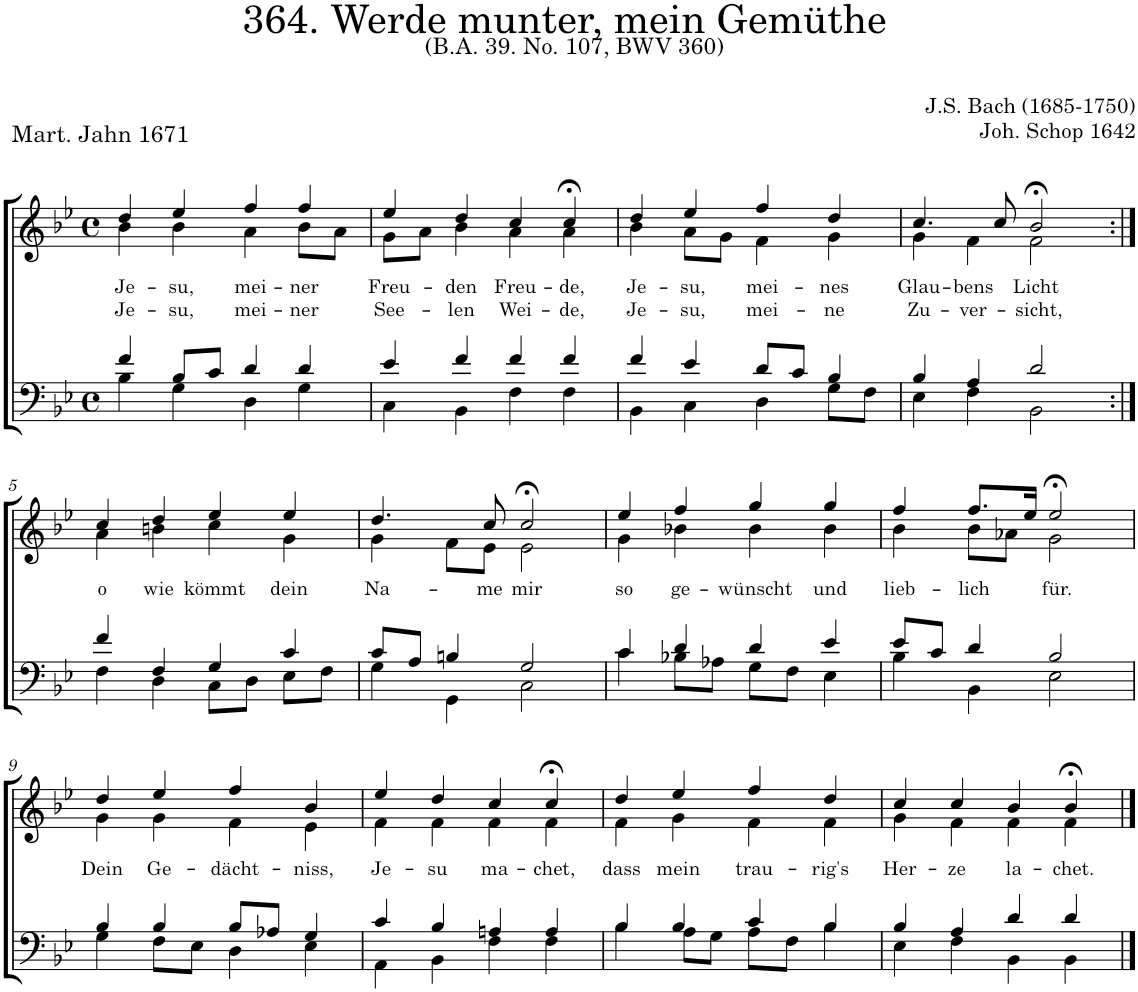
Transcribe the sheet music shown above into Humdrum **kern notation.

**kern	**kern	**text	**text
*part2	*part1	*part1	*part1
*staff2	*staff1	*staff1	*staff1
*I"Tenor/Bass	*I"Soprano/Alto	*	*
*clefF4	*clefG2	*	*
*k[b-e-]	*k[b-e-]	*	*
*M4/4	*M4/4	*	*
*met(c)	*met(c)	*	*
=1	=1	=1	=1
*^	*	*	*
!	!	!	!LO:LY:b	!LO:LY:b
*	*	*^	*	*
4f/	4B-\	4dd/	4b-\	Je-	Je-
!	!	!	!	!LO:LY:b	!LO:LY:b
8B-/L	4G\	4ee-/	4b-\	-su,	-su,
8c/J	.	.	.	.	.
!	!	!	!	!LO:LY:b	!LO:LY:b
4d/	4D\	4ff/	4a\	mei-	mei-
!	!	!	!	!LO:LY:b	!LO:LY:b
4d/	4G\	4ff/	8b-\L	-ner	-ner
.	.	.	8a\J	.	.
=2	=2	=2	=2	=2	=2
!	!	!	!	!LO:LY:b	!LO:LY:b
4e-/	4C\	4ee-/	8g\L	Freu-	See-
.	.	.	8a\J	.	.
!	!	!	!	!LO:LY:b	!LO:LY:b
4f/	4BB-\	4dd/	4b-\	-den	-len
!	!	!	!	!LO:LY:b	!LO:LY:b
4f/	4F\	4cc/	4a\	Freu-	Wei-
!	!	!	!	!LO:LY:b	!LO:LY:b
4f/	4F\	4cc;<,/	4a\	-de,	-de,
=3	=3	=3	=3	=3	=3
!	!	!	!	!LO:LY:b	!LO:LY:b
4f/	4BB-\	4dd/	4b-\	Je-	Je-
!	!	!	!	!LO:LY:b	!LO:LY:b
4e-/	4C\	4ee-/	8a\L	-su,	-su,
.	.	.	8g\J	.	.
!	!	!	!	!LO:LY:b	!LO:LY:b
8d/L	4D\	4ff/	4f\	mei-	mei-
8c/J	.	.	.	.	.
!	!	!	!	!LO:LY:b	!LO:LY:b
4B-/	8G\L	4dd/	4g\	-nes	-ne
.	8F\J	.	.	.	.
=4	=4	=4	=4	=4	=4
!	!	!	!	!LO:LY:b	!LO:LY:b
4B-/	4E-\	4.cc/	4g\	Glau-	Zu-
!	!	!	!	!LO:LY:b	!LO:LY:b
4A/	4F\	.	4f\	bens	ver-
.	.	8cc/	.	.	.
!	!	!	!	!LO:LY:b	!
!	!	!	!	!	!LO:LY:b
2d/	2BB-\	2b-;<,/	2f\	.	-sicht,
!!LO:LB:g=z	!!
=5:|!	=5:|!	=5:|!	=5:|!	=5:|!	=5:|!
!	!	!	!	!LO:LY:b	!
4f/	4F\	4cc/	4a\	o	.
!	!	!	!	!LO:LY:b	!
4F/	4D\	4dd/	4bn\	wie	.
!	!	!	!	!LO:LY:b	!
4G/	8C\L	4ee-/	4cc\	kömmt	.
.	8D\J	.	.	.	.
!	!	!	!	!LO:LY:b	!
4c/	8E-\L	4ee-/	4g\	dein	.
.	8F\J	.	.	.	.
=6	=6	=6	=6	=6	=6
!	!	!	!	!LO:LY:b	!
8c/L	4G\	4.dd/	4g\	Na-	.
8A/J	.	.	.	.	.
4Bn/	4GG\	.	8f\L	.	.
!	!	!	!	!LO:LY:b	!
.	.	8cc/	8e-\J	-me	.
!	!	!	!	!LO:LY:b	!
2G/	2C\	2cc;<,/	2e-\	mir	.
=7	=7	=7	=7	=7	=7
!	!	!	!	!LO:LY:b	!
4c/	4c\	4ee-/	4g\	so	.
!	!	!	!	!LO:LY:b	!
4d/	8B-X\L	4ff/	4b-X\	ge-	.
.	8A-X\J	.	.	.	.
!	!	!	!	!LO:LY:b	!
4d/	8G\L	4gg/	4b-\	-wünscht	.
.	8F\J	.	.	.	.
!	!	!	!	!LO:LY:b	!
4e-/	4E-\	4gg/	4b-\	und	.
=8	=8	=8	=8	=8	=8
!	!	!	!	!LO:LY:b	!
8e-/L	4B-\	4ff/	4b-\	lieb-	.
8c/J	.	.	.	.	.
!	!	!	!	!LO:LY:b	!
4d/	4BB-\	8.ff/L	8b-\L	-lich	.
.	.	.	8a-X\J	.	.
.	.	16ee-/Jk	.	.	.
!	!	!	!	!LO:LY:b	!
2B-/	2E-\	2ee-;<,/	2g\	für.	.
!!LO:LB:g=z	!!
=9	=9	=9	=9	=9	=9
!	!	!	!	!LO:LY:b	!
4B-/	4G\	4dd/	4g\	Dein	.
!	!	!	!	!LO:LY:b	!
4B-/	8F\L	4ee-/	4g\	Ge-	.
.	8E-\J	.	.	.	.
!	!	!	!	!LO:LY:b	!
8B-/L	4D\	4ff/	4f\	-dächt-	.
8A-X/J	.	.	.	.	.
!	!	!	!	!LO:LY:b	!
4G/	4E-\	4b-/	4e-\	-niss,	.
=10	=10	=10	=10	=10	=10
!	!	!	!	!LO:LY:b	!
4c/	4AA\	4ee-/	4f\	Je-	.
!	!	!	!	!LO:LY:b	!
4B-/	4BB-\	4dd/	4f\	-su	.
!	!	!	!	!LO:LY:b	!
4An/	4F\	4cc/	4f\	ma-	.
!	!	!	!	!LO:LY:b	!
4A/	4F\	4cc;<,/	4f\	-chet,	.
=11	=11	=11	=11	=11	=11
!	!	!	!	!LO:LY:b	!
4B-/	4B-\	4dd/	4f\	dass	.
!	!	!	!	!LO:LY:b	!
4B-/	8A\L	4ee-/	4g\	mein	.
.	8G\J	.	.	.	.
!	!	!	!	!LO:LY:b	!
4c/	8A\L	4ff/	4f\	trau-	.
.	8F\J	.	.	.	.
!	!	!	!	!LO:LY:b	!
4B-/	4B-\	4dd/	4f\	-rig's	.
=12	=12	=12	=12	=12	=12
!	!	!	!	!LO:LY:b	!
4B-/	4E-\	4cc/	4g\	Her-	.
!	!	!	!	!LO:LY:b	!
4A/	4F\	4cc/	4f\	-ze	.
!	!	!	!	!LO:LY:b	!
4d/	4BB-\	4b-/	4f\	la-	.
!	!	!	!	!LO:LY:b	!
4d/	4BB-\	4b-;</	4f\	-chet.	.
*v	*v	*	*	*	*
*	*v	*v	*	*
==	==	==	==
*-	*-	*-	*-
